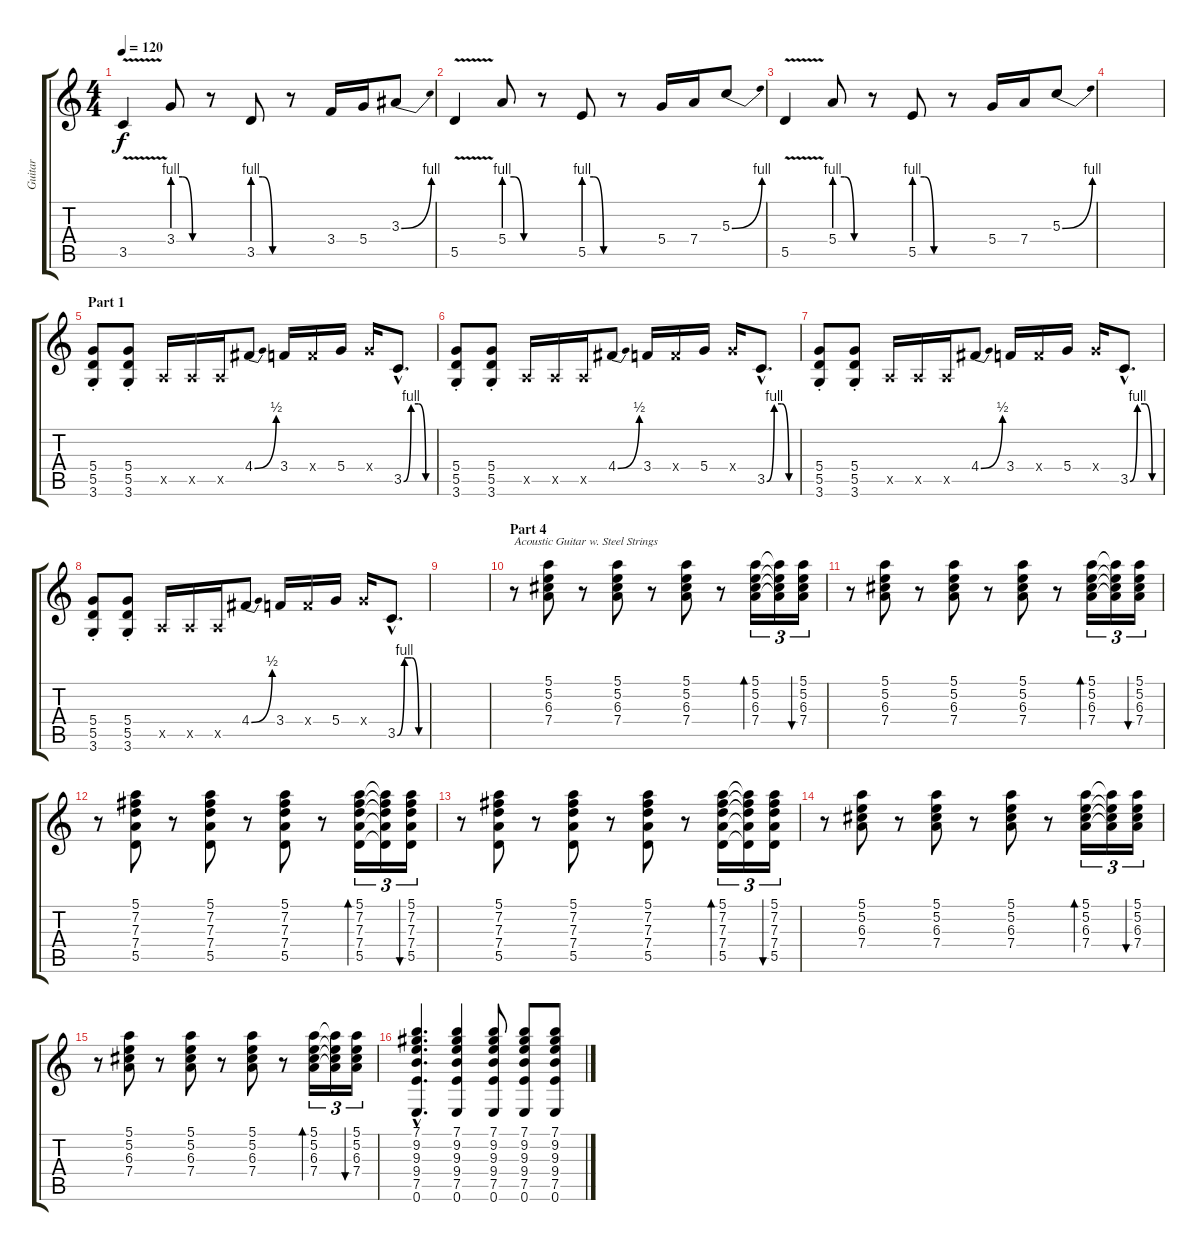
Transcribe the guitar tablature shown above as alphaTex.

\track ("Guitar" "Guitar") {instrument electricguitarclean}
\staff {score tabs}
\tuning (E4 B3 G3 D3 A2 E2) {hide}
\ts (4 4)
\tempo 120
\clef g2
\ks c
3.5{v}.4{dy f} 3.4{be (custom 0 4 20 4 40 0 60 0)}.8 r.8 3.5{be (custom 0 4 20 4 40 0 60 0)}.8 r.8 3.4.16 5.4.16 3.3{be (bend 0 0 60 4)}.8 |
5.5{v}.4 5.4{be (custom 0 4 20 4 40 0 60 0)}.8 r.8 5.5{be (custom 0 4 20 4 40 0 60 0)}.8 r.8 5.4.16 7.4.16 5.3{be (bend 0 0 60 4)}.8 |
5.5{v}.4 5.4{be (custom 0 4 20 4 40 0 60 0)}.8 r.8 5.5{be (custom 0 4 20 4 40 0 60 0)}.8 r.8 5.4.16 7.4.16 5.3{be (bend 0 0 60 4)}.8 |
|
\section ("" "Part 1")
(5.4{st} 5.5{st} 3.6{st}).8 (5.4{st} 5.5{st} 3.6{st}).8 0.5{x}.16 0.5{x}.16 0.5{x}.16 4.4{be (bend 0 0 60 2)}.8 3.4.16 3.4{x}.16 5.4.16 5.4{x}.16 3.5{be (custom 0 0 15 4 30 4 45 0 60 0) hac}.8{d} |
(5.4{st} 5.5{st} 3.6{st}).8 (5.4{st} 5.5{st} 3.6{st}).8 0.5{x}.16 0.5{x}.16 0.5{x}.16 4.4{be (bend 0 0 60 2)}.8 3.4.16 3.4{x}.16 5.4.16 5.4{x}.16 3.5{be (custom 0 0 15 4 30 4 45 0 60 0) hac}.8{d} |
(5.4{st} 5.5{st} 3.6{st}).8 (5.4{st} 5.5{st} 3.6{st}).8 0.5{x}.16 0.5{x}.16 0.5{x}.16 4.4{be (bend 0 0 60 2)}.8 3.4.16 3.4{x}.16 5.4.16 5.4{x}.16 3.5{be (custom 0 0 15 4 30 4 45 0 60 0) hac}.8{d} |
(5.4{st} 5.5{st} 3.6{st}).8 (5.4{st} 5.5{st} 3.6{st}).8 0.5{x}.16 0.5{x}.16 0.5{x}.16 4.4{be (bend 0 0 60 2)}.8 3.4.16 3.4{x}.16 5.4.16 5.4{x}.16 3.5{be (custom 0 0 15 4 30 4 45 0 60 0) hac}.8{d} |
|
\section ("" "Part 4")
r.8{txt "Acoustic Guitar w. Steel Strings" instrument acousticguitarsteel} (5.1 5.2 6.3 7.4).8 r.8 (5.1 5.2 6.3 7.4).8 r.8 (5.1 5.2 6.3 7.4).8 r.8 (5.1 5.2 6.3 7.4).16{tu (3 2) bd 480} (5.1{t} 5.2{t} 6.3{t} 7.4{t}).16{tu (3 2)} (5.1 5.2 6.3 7.4).16{tu (3 2) bu 480} |
r.8{instrument acousticguitarsteel} (5.1 5.2 6.3 7.4).8 r.8 (5.1 5.2 6.3 7.4).8 r.8 (5.1 5.2 6.3 7.4).8 r.8 (5.1 5.2 6.3 7.4).16{tu (3 2) bd 480} (5.1{t} 5.2{t} 6.3{t} 7.4{t}).16{tu (3 2)} (5.1 5.2 6.3 7.4).16{tu (3 2) bu 480} |
r.8{instrument acousticguitarsteel} (5.1 7.2 7.3 7.4 5.5).8 r.8 (5.1 7.2 7.3 7.4 5.5).8 r.8 (5.1 7.2 7.3 7.4 5.5).8 r.8 (5.1 7.2 7.3 7.4 5.5).16{tu (3 2) bd 480} (5.1{t} 7.2{t} 7.3{t} 7.4{t} 5.5{t}).16{tu (3 2)} (5.1 7.2 7.3 7.4 5.5).16{tu (3 2) bu 480} |
r.8{instrument acousticguitarsteel} (5.1 7.2 7.3 7.4 5.5).8 r.8 (5.1 7.2 7.3 7.4 5.5).8 r.8 (5.1 7.2 7.3 7.4 5.5).8 r.8 (5.1 7.2 7.3 7.4 5.5).16{tu (3 2) bd 480} (5.1{t} 7.2{t} 7.3{t} 7.4{t} 5.5{t}).16{tu (3 2)} (5.1 7.2 7.3 7.4 5.5).16{tu (3 2) bu 480} |
r.8{instrument acousticguitarsteel} (5.1 5.2 6.3 7.4).8 r.8 (5.1 5.2 6.3 7.4).8 r.8 (5.1 5.2 6.3 7.4).8 r.8 (5.1 5.2 6.3 7.4).16{tu (3 2) bd 480} (5.1{t} 5.2{t} 6.3{t} 7.4{t}).16{tu (3 2)} (5.1 5.2 6.3 7.4).16{tu (3 2) bu 480} |
r.8{instrument acousticguitarsteel} (5.1 5.2 6.3 7.4).8 r.8 (5.1 5.2 6.3 7.4).8 r.8 (5.1 5.2 6.3 7.4).8 r.8 (5.1 5.2 6.3 7.4).16{tu (3 2) bd 480} (5.1{t} 5.2{t} 6.3{t} 7.4{t}).16{tu (3 2)} (5.1 5.2 6.3 7.4).16{tu (3 2) bu 480} |
(7.1{hac} 9.2{hac} 9.3{hac} 9.4{hac} 7.5{hac} 0.6{hac}).4{d} (7.1 9.2 9.3 9.4 7.5 0.6).4 (7.1 9.2 9.3 9.4 7.5 0.6).8 (7.1 9.2 9.3 9.4 7.5 0.6).8 (7.1 9.2 9.3 9.4 7.5 0.6).8
